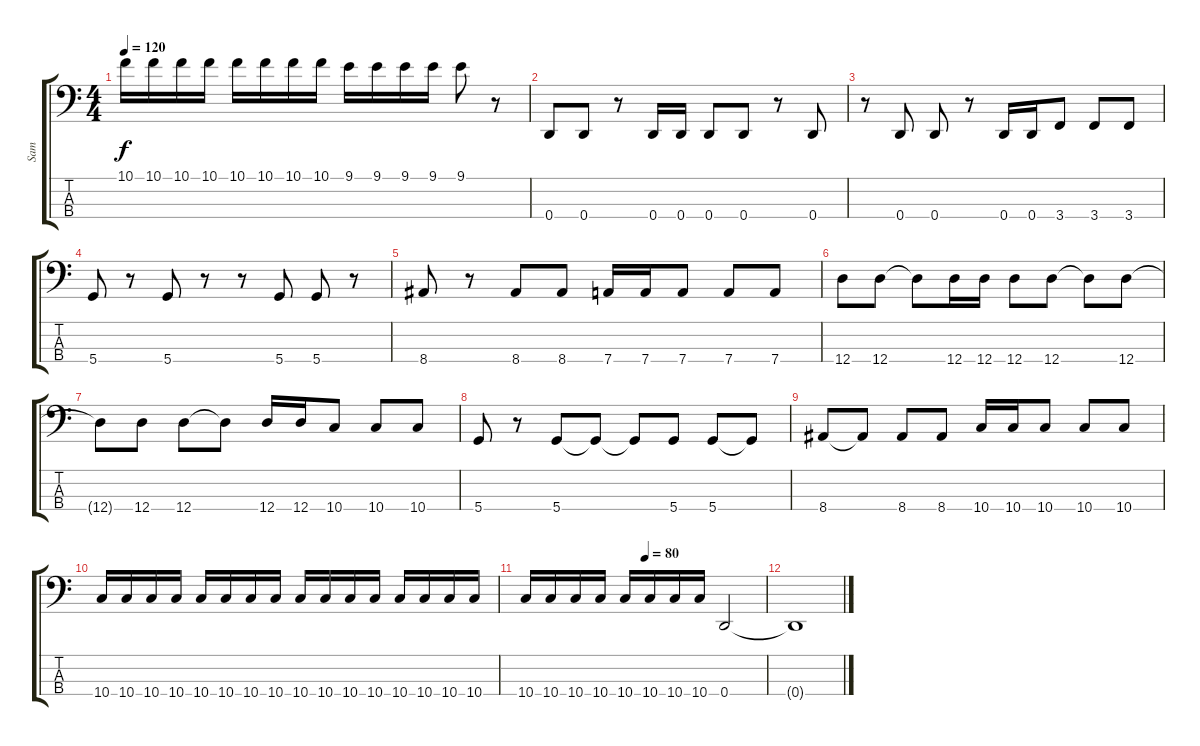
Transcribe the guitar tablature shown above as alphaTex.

\track ("Sam" "Sam") {instrument electricbassfinger}
\staff {score tabs}
\tuning (G2 D2 A1 D1) {hide}
\ts (4 4)
\tempo 120
\clef f4
\ks c
10.1.16{dy f} 10.1.16 10.1.16 10.1.16 10.1.16 10.1.16 10.1.16 10.1.16 9.1.16 9.1.16 9.1.16 9.1.16 9.1.8 r.8 |
0.4.8{volume 16} 0.4.8 r.8 0.4.16 0.4.16 0.4.8 0.4.8 r.8 0.4.8 |
r.8 0.4.8 0.4.8 r.8 0.4.16 0.4.16 3.4.8 3.4.8 3.4.8 |
5.4.8 r.8 5.4.8 r.8 r.8 5.4.8 5.4.8 r.8 |
8.4.8 r.8 8.4.8 8.4.8 7.4.16 7.4.16 7.4.8 7.4.8 7.4.8 |
12.4.8 12.4.8 12.4{t}.8 12.4.16 12.4.16 12.4.8 12.4.8 12.4{t}.8 12.4.8 |
12.4{t}.8 12.4.8 12.4.8 12.4{t}.8 12.4.16 12.4.16 10.4.8 10.4.8 10.4.8 |
5.4.8 r.8 5.4.8 5.4{t}.8 5.4{t}.8 5.4.8 5.4.8 5.4{t}.8 |
8.4.8 8.4{t}.8 8.4.8 8.4.8 10.4.16 10.4.16 10.4.8 10.4.8 10.4.8 |
10.4.16 10.4.16 10.4.16 10.4.16 10.4.16 10.4.16 10.4.16 10.4.16 10.4.16 10.4.16 10.4.16 10.4.16 10.4.16 10.4.16 10.4.16 10.4.16 |
\tempo (80 0.5)
10.4.16 10.4.16 10.4.16 10.4.16 10.4.16 10.4.16 10.4.16 10.4.16 0.4.2{volume 0} |
0.4{t}.1
